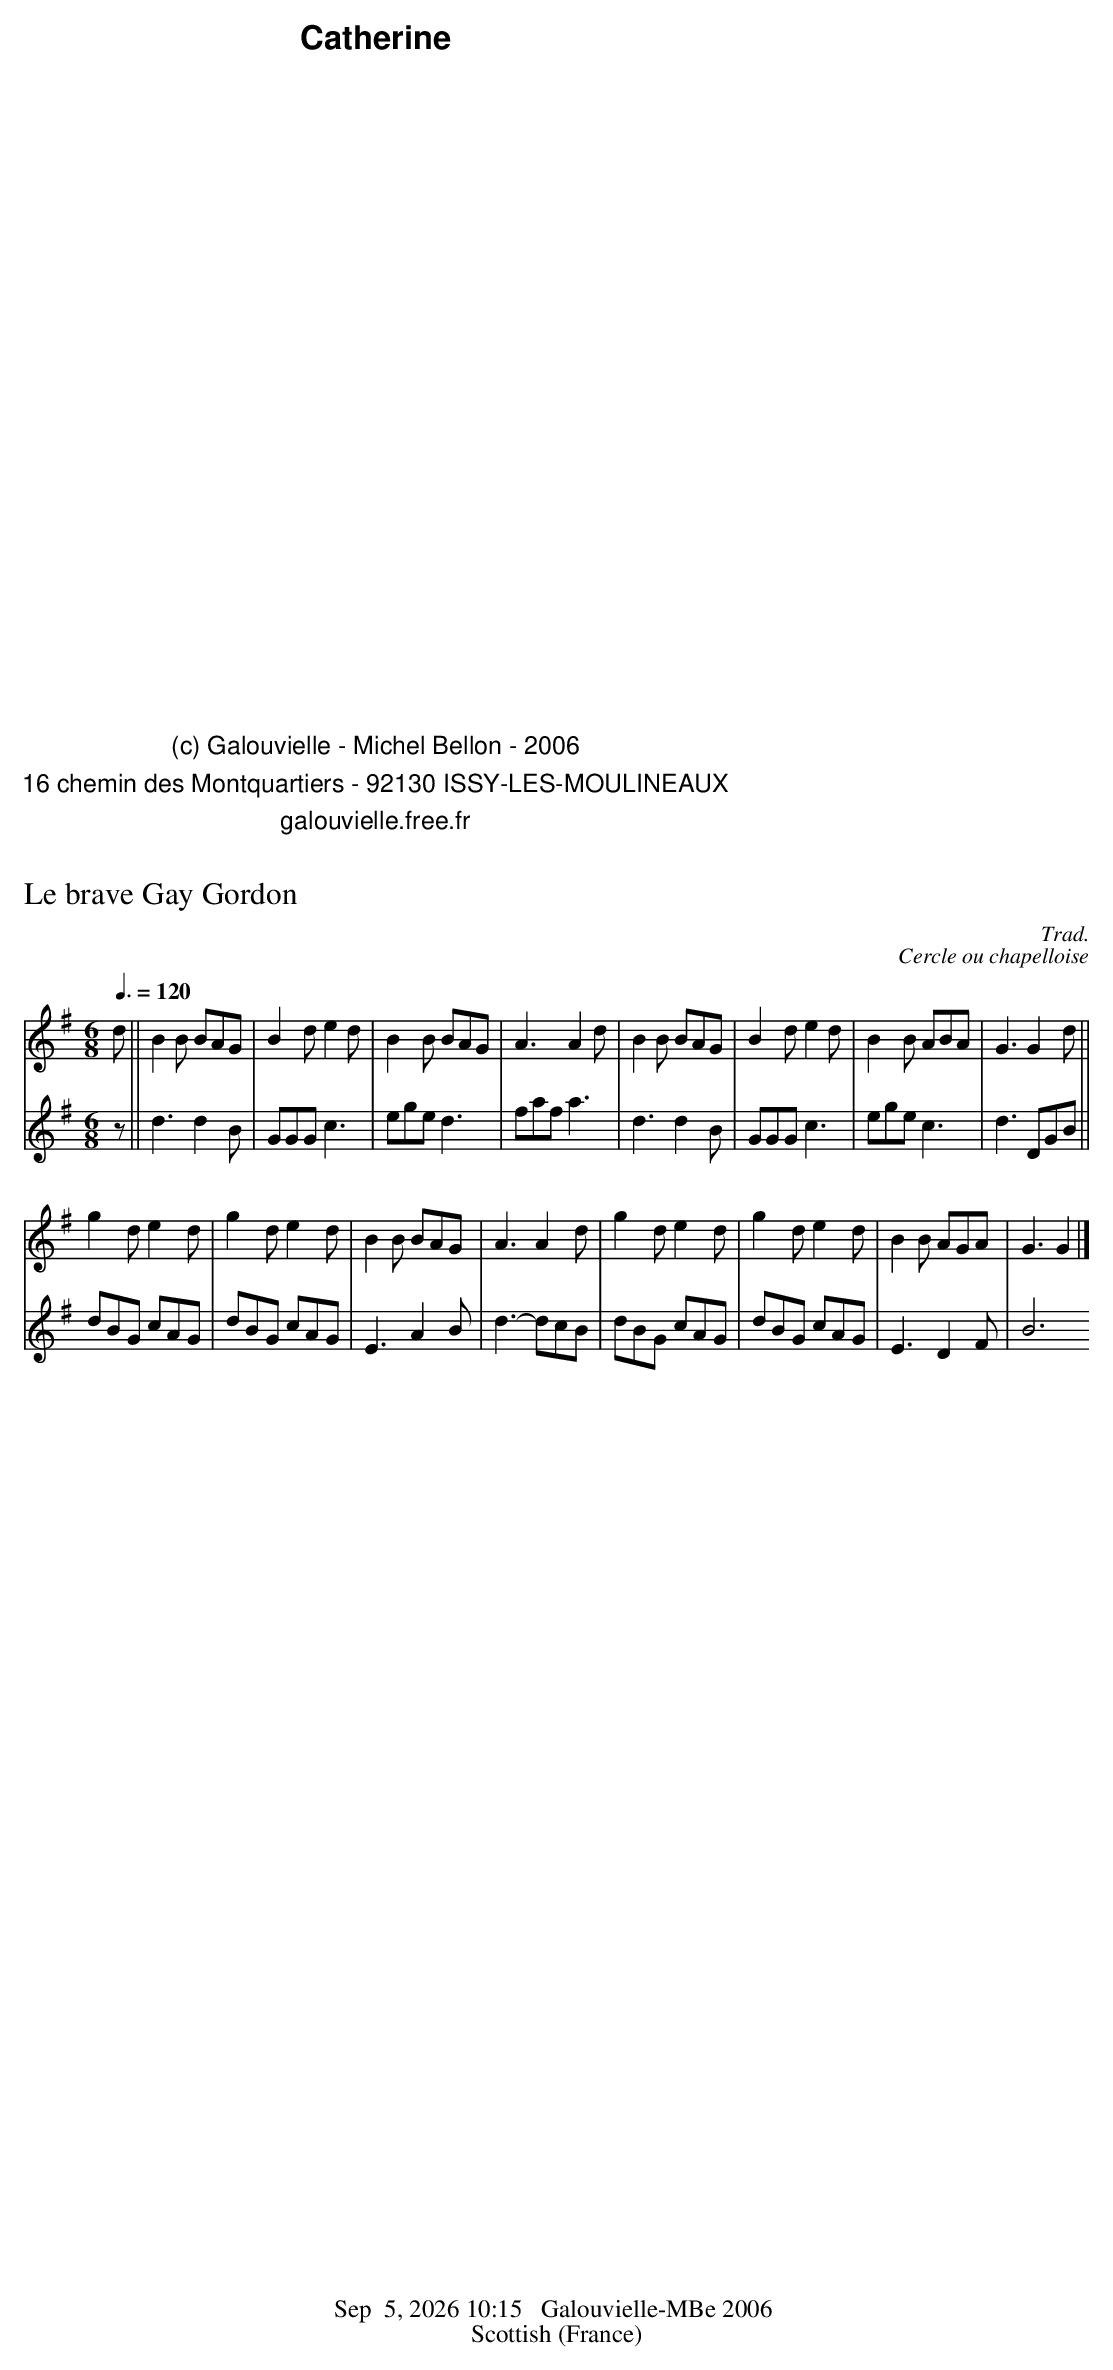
X:1
T:Le brave Gay Gordon
C:Trad.
M:6/8
Q:3/8=120
L:1/8
K:G
V:1
d||B2B BAG|B2d e2d|B2B BAG|A3 A2d|B2B BAG|B2d e2d|B2B ABA|G3 G2d||
g2d e2d|g2d e2d|B2B BAG|A3 A2d|g2d e2d|g2d e2d|B2B AGA|G3 G2|]
V:2
z||d3 d2B|GGG c3|ege d3|faf a3|d3 d2B|GGG c3|ege c3|d3 DGB||
dBG cAG|dBG cAG|E3 A2B|d3-dcB|dBG cAG|dBG cAG|E3 D2F|B6|]
